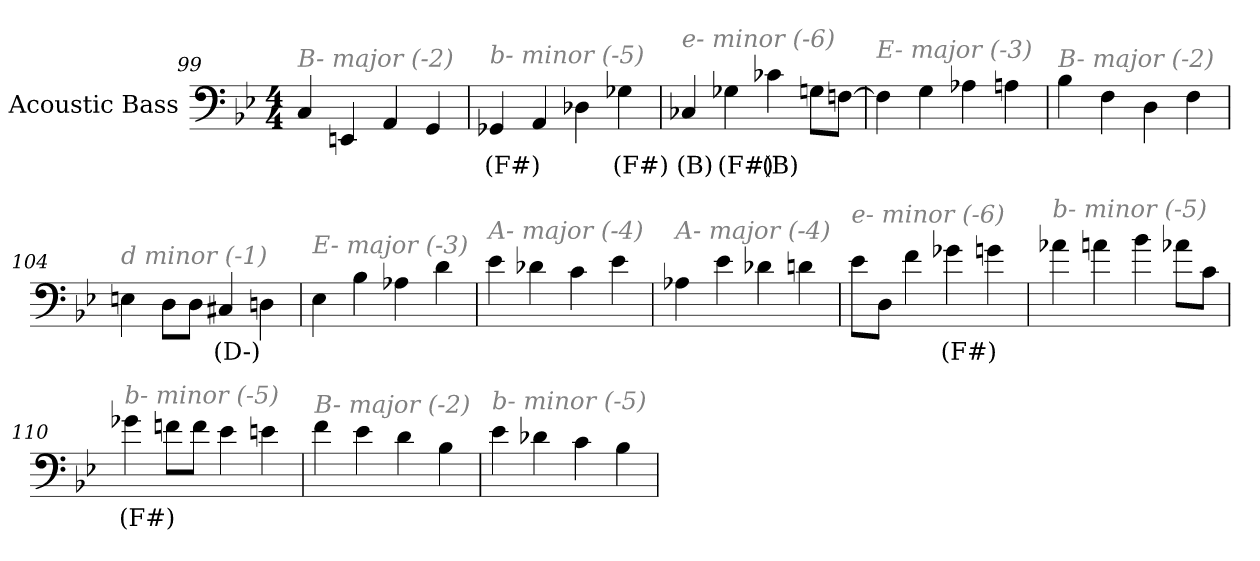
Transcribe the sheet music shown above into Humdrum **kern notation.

**kern	**text
*part1	*part1
*staff1	*staff1
*I"Acoustic Bass	*
*clefF4	*
*ITrd7c12	*
*k[b-e-]	*
*B-:	*
*M4/4	*
=99	=99
!LO:TX:i:color=#808080:t=B- major (-2)	!
4CC	.
4EEEn	.
4AAA	.
4GGG	.
=100	=100
!LO:TX:i:color=#808080:t=b- minor (-5)	!
4GGG-Xi	(F#)
4AAA	.
4DD-X	.
4GG-Xi	(F#)
=101	=101
!LO:TX:i:color=#808080:t=e- minor (-6)	!
4CC-Xi	(B)
4GG-Xi	(F#)
4C-Xi	(B)
8GGL	.
[8FFnJ	.
=102	=102
!LO:TX:i:color=#808080:t=E- major (-3)	!
4FF]	.
4GG	.
4AA-X	.
4AAn	.
=103	=103
!LO:TX:i:color=#808080:t=B- major (-2)	!
4BB-	.
4FF	.
4DD	.
4FF	.
=104	=104
!LO:TX:i:color=#808080:t=d minor (-1)	!
4EEn	.
8DDL	.
8DDJ	.
4CC#Xi	(D-)
4DDn	.
=105	=105
!LO:TX:i:color=#808080:t=E- major (-3)	!
4EE-	.
4BB-	.
4AA-X	.
4D	.
=106	=106
!LO:TX:i:color=#808080:t=A- major (-4)	!
4E-	.
4D-X	.
4C	.
4E-	.
=107	=107
!LO:TX:i:color=#808080:t=A- major (-4)	!
4AA-X	.
4E-	.
4D-X	.
4Dn	.
=108	=108
!LO:TX:i:color=#808080:t=e- minor (-6)	!
8E-L	.
8DDJ	.
4F	.
4G-Xi	(F#)
4G	.
=109	=109
!LO:TX:i:color=#808080:t=b- minor (-5)	!
4A-X	.
4An	.
4B-	.
8A-XL	.
8CJ	.
=110	=110
!LO:TX:i:color=#808080:t=b- minor (-5)	!
4G-Xi	(F#)
8FnL	.
8FJ	.
4E-	.
4En	.
=111	=111
!LO:TX:i:color=#808080:t=B- major (-2)	!
4F	.
4E-	.
4D	.
4BB-	.
=112	=112
!LO:TX:i:color=#808080:t=b- minor (-5)	!
4E-	.
4D-X	.
4C	.
4BB-	.
=	=
*-	*-
